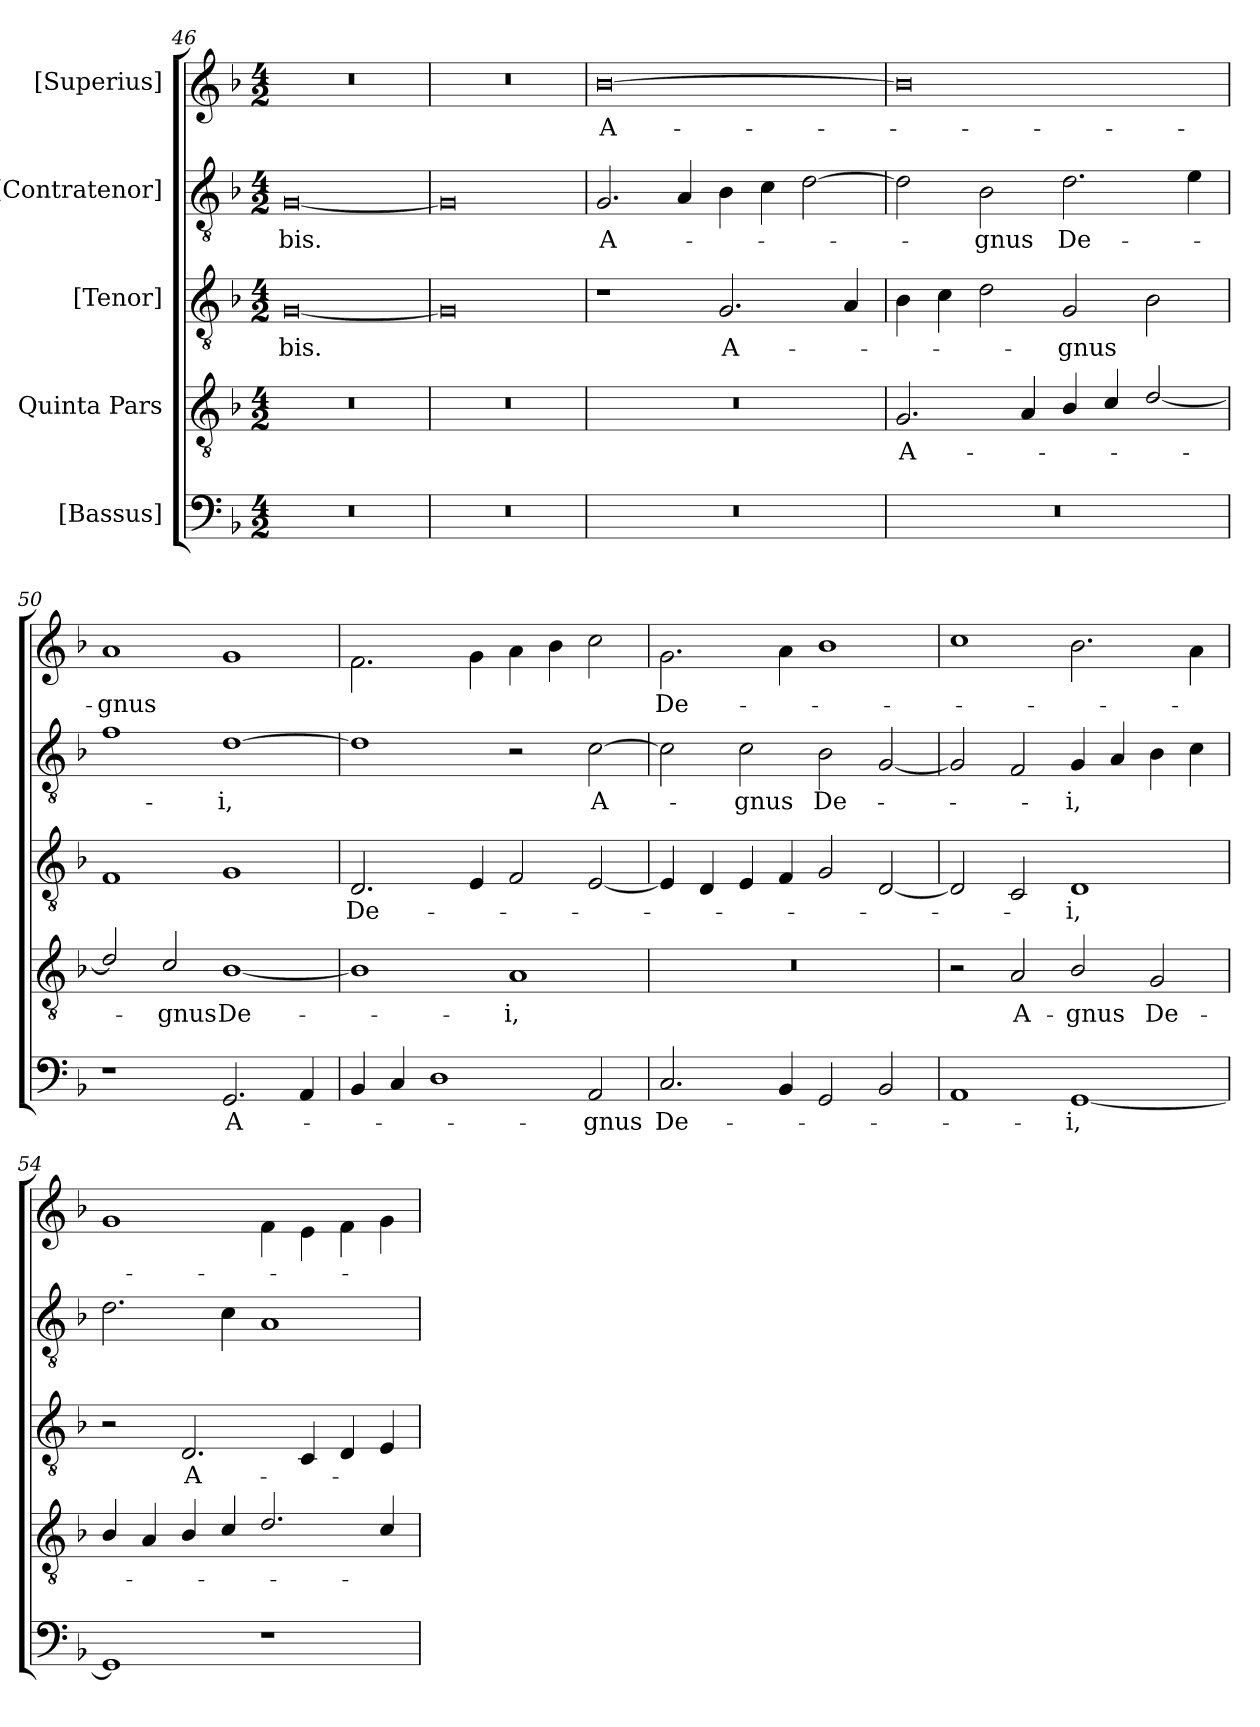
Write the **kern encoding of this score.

**kern	**text	**kern	**text	**kern	**text	**kern	**text	**kern	**text
*part5	*part5	*part4	*part4	*part3	*part3	*part2	*part2	*part1	*part1
*staff5	*staff5	*staff4	*staff4	*staff3	*staff3	*staff2	*staff2	*staff1	*staff1
*I"[Bassus]	*	*I"Quinta Pars	*	*I"[Tenor]	*	*I"[Contratenor]	*	*I"[Superius]	*
*clefF4	*	*clefGv2	*	*clefGv2	*	*clefGv2	*	*clefG2	*
*k[b-]	*	*k[b-]	*	*k[b-]	*	*k[b-]	*	*k[b-]	*
*M4/2	*	*M4/2	*	*M4/2	*	*M4/2	*	*M4/2	*
=46	=46	=46	=46	=46	=46	=46	=46	=46	=46
0r	.	0r	.	[0G/	-bis.	[0G/	-bis.	0r	.
=47	=47	=47	=47	=47	=47	=47	=47	=47	=47
0r	.	0r	.	0G/]	.	0G/]	.	0r	.
=48	=48	=48	=48	=48	=48	=48	=48	=48	=48
0r	.	0r	.	1r	.	2.G/	A-	[0b-\	A-
.	.	.	.	.	.	4A/	.	.	.
.	.	.	.	2.G/	A-	4B-\	.	.	.
.	.	.	.	.	.	4c\	.	.	.
.	.	.	.	.	.	[2d\	.	.	.
.	.	.	.	4A/	.	.	.	.	.
=49	=49	=49	=49	=49	=49	=49	=49	=49	=49
0r	.	2.G/	A-	4B-\	.	2d\]	.	0b-\]	.
.	.	.	.	4c\	.	.	.	.	.
.	.	.	.	2d\	.	2B-\	-gnus	.	.
.	.	4A/	.	.	.	.	.	.	.
.	.	4B-/	.	2G/	-gnus	2.d\	De-	.	.
.	.	4c/	.	.	.	.	.	.	.
.	.	[2d/	.	2B-\	.	.	.	.	.
.	.	.	.	.	.	4e\	.	.	.
=50	=50	=50	=50	=50	=50	=50	=50	=50	=50
1r	.	2d/]	.	1F/	.	1f\	.	1a\	-gnus
.	.	2c/	-gnus	.	.	.	.	.	.
2.GG/	A-	[1B-/	De-	1G/	.	[1d\	-i,	1g\	.
4AA/	.	.	.	.	.	.	.	.	.
=51	=51	=51	=51	=51	=51	=51	=51	=51	=51
4BB-/	.	1B-/]	.	2.D/	De-	1d\]	.	2.f\	.
4C/	.	.	.	.	.	.	.	.	.
1D\	.	.	.	.	.	.	.	.	.
.	.	.	.	4E/	.	.	.	4g\	.
.	.	1A/	-i,	2F/	.	2r	.	4a\	.
.	.	.	.	.	.	.	.	4b-\	.
2AA/	-gnus	.	.	[2E/	.	[2c\	A-	2cc\	.
=52	=52	=52	=52	=52	=52	=52	=52	=52	=52
2.C/	De-	0r	.	4E/]	.	2c\]	.	2.g\	De-
.	.	.	.	4D/	.	.	.	.	.
.	.	.	.	4E/	.	2c\	-gnus	.	.
4BB-/	.	.	.	4F/	.	.	.	4a\	.
2GG/	.	.	.	2G/	.	2B-\	De-	1b-\	.
2BB-/	.	.	.	[2D/	.	[2G/	.	.	.
=53	=53	=53	=53	=53	=53	=53	=53	=53	=53
1AA/	.	2r	.	2D/]	.	2G/]	.	1cc\	.
.	.	2A/	A-	2C/	.	2F/	.	.	.
[1GG/	-i,	2B-/	-gnus	1D/	-i,	4G/	-i,	2.b-\	.
.	.	.	.	.	.	4A/	.	.	.
.	.	2G/	De-	.	.	4B-\	.	.	.
.	.	.	.	.	.	4c\	.	4a\	.
=54	=54	=54	=54	=54	=54	=54	=54	=54	=54
1GG/]	.	4B-/	.	2r	.	2.d\	.	1g\	.
.	.	4A/	.	.	.	.	.	.	.
.	.	4B-/	.	2.D/	A-	.	.	.	.
.	.	4c/	.	.	.	4c\	.	.	.
1r	.	2.d/	.	.	.	1A/	.	4f\	.
.	.	.	.	4C/	.	.	.	4e\	.
.	.	.	.	4D/	.	.	.	4f\	.
.	.	4c/	.	4E/	.	.	.	4g\	.
=	=	=	=	=	=	=	=	=	=
*-	*-	*-	*-	*-	*-	*-	*-	*-	*-
